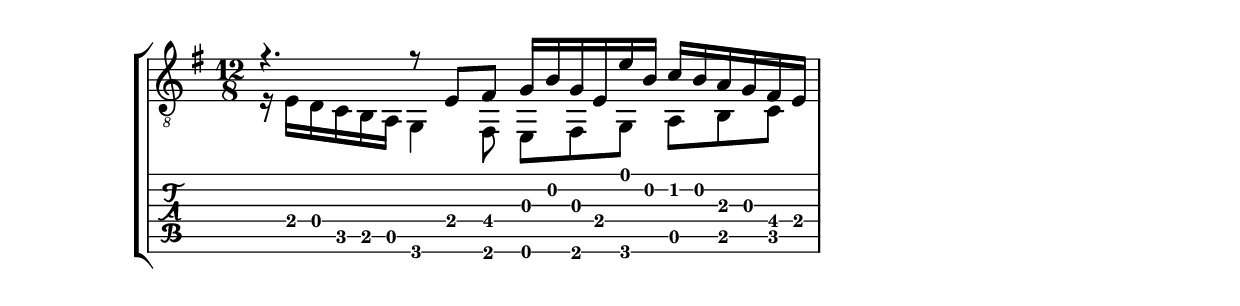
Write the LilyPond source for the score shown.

%% Do not edit this file; it is auto-generated from LSR http://lsr.dsi.unimi.it
%% This file is in the public domain.
\version "2.12.0"

\header {
  lsrtags = "fretted-strings"

  texidoces = "
La polifonía se crea de la misma forma en un @code{TabStaff} que
en una pauta normal.

"
  doctitlees = "Polifonía en tablaturas"

%% Translation of GIT committish: 3f880f886831b8c72c9e944b3872458c30c6c839

  texidocfr = "
Une section polyphonique s'obtient dans un @code{TabStaff} de la
même manière que dans une portée normale.

"
  doctitlefr = "Polyphonie en mode tablature"

  texidoc = "
Polyphony is created the same way in a @code{TabStaff} as in a regular
staff.

"
  doctitle = "Polyphony in tablature"
} % begin verbatim

upper = \relative c' {
  \time 12/8
  \key e \minor
  \voiceOne
  r4. r8 e, fis g16 b g e e' b c b a g fis e
}

lower = \relative c {
  \key e \minor
  \voiceTwo
  r16 e d c b a g4 fis8 e fis g a b c
}

\score {
  <<
    \new StaffGroup = "tab with traditional" <<
      \new Staff = "guitar traditional" <<
        \clef "treble_8"
        \context Voice = "upper" \upper
        \context Voice = "lower" \lower
      >>
      \new TabStaff = "guitar tab" <<
        \context TabVoice = "upper" \upper
        \context TabVoice = "lower" \lower
      >>
    >>
  >>
}
